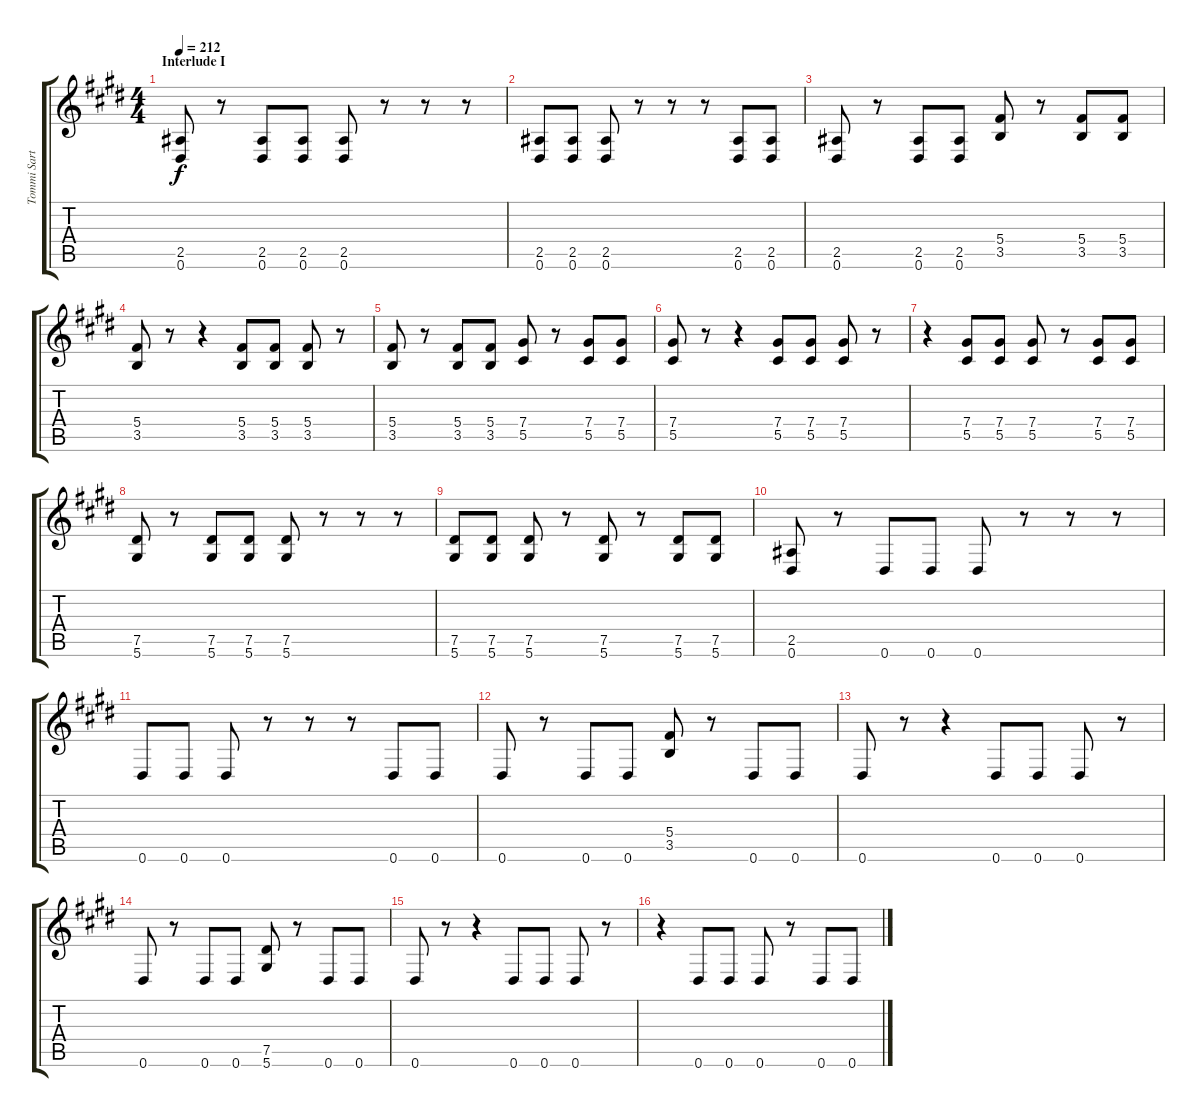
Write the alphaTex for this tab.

\track ("Tommi Sartanen - Guitar I" "Tommi Sart") {instrument distortionguitar}
\staff {score tabs}
\tuning (Eb4 Bb3 Gb3 Db3 Ab2 Eb2) {hide}
\ts (4 4)
\section ("" "Interlude I")
\tempo 212
\clef g2
\ks c#minor
(2.5 0.6).8{dy f volume 14} r.8 (2.5 0.6).8 (2.5 0.6).8 (2.5 0.6).8 r.8 r.8 r.8 |
(2.5 0.6).8 (2.5 0.6).8 (2.5 0.6).8 r.8 r.8 r.8 (2.5 0.6).8 (2.5 0.6).8 |
(2.5 0.6).8 r.8 (2.5 0.6).8 (2.5 0.6).8 (5.4 3.5).8 r.8 (5.4 3.5).8 (5.4 3.5).8 |
(5.4 3.5).8 r.8 r.4 (5.4 3.5).8 (5.4 3.5).8 (5.4 3.5).8 r.8 |
(5.4 3.5).8 r.8 (5.4 3.5).8 (5.4 3.5).8 (7.4 5.5).8 r.8 (7.4 5.5).8 (7.4 5.5).8 |
(7.4 5.5).8 r.8 r.4 (7.4 5.5).8 (7.4 5.5).8 (7.4 5.5).8 r.8 |
r.4 (7.4 5.5).8 (7.4 5.5).8 (7.4 5.5).8 r.8 (7.4 5.5).8 (7.4 5.5).8 |
(7.5 5.6).8 r.8 (7.5 5.6).8 (7.5 5.6).8 (7.5 5.6).8 r.8 r.8 r.8 |
(7.5 5.6).8 (7.5 5.6).8 (7.5 5.6).8 r.8 (7.5 5.6).8 r.8 (7.5 5.6).8 (7.5 5.6).8 |
(2.5 0.6).8 r.8 0.6.8 0.6.8 0.6.8 r.8 r.8 r.8 |
0.6.8 0.6.8 0.6.8 r.8 r.8 r.8 0.6.8 0.6.8 |
0.6.8 r.8 0.6.8 0.6.8 (5.4 3.5).8 r.8 0.6.8 0.6.8 |
0.6.8 r.8 r.4 0.6.8 0.6.8 0.6.8 r.8 |
0.6.8 r.8 0.6.8 0.6.8 (7.5 5.6).8 r.8 0.6.8 0.6.8 |
0.6.8 r.8 r.4 0.6.8 0.6.8 0.6.8 r.8 |
r.4 0.6.8 0.6.8 0.6.8 r.8 0.6.8 0.6.8
